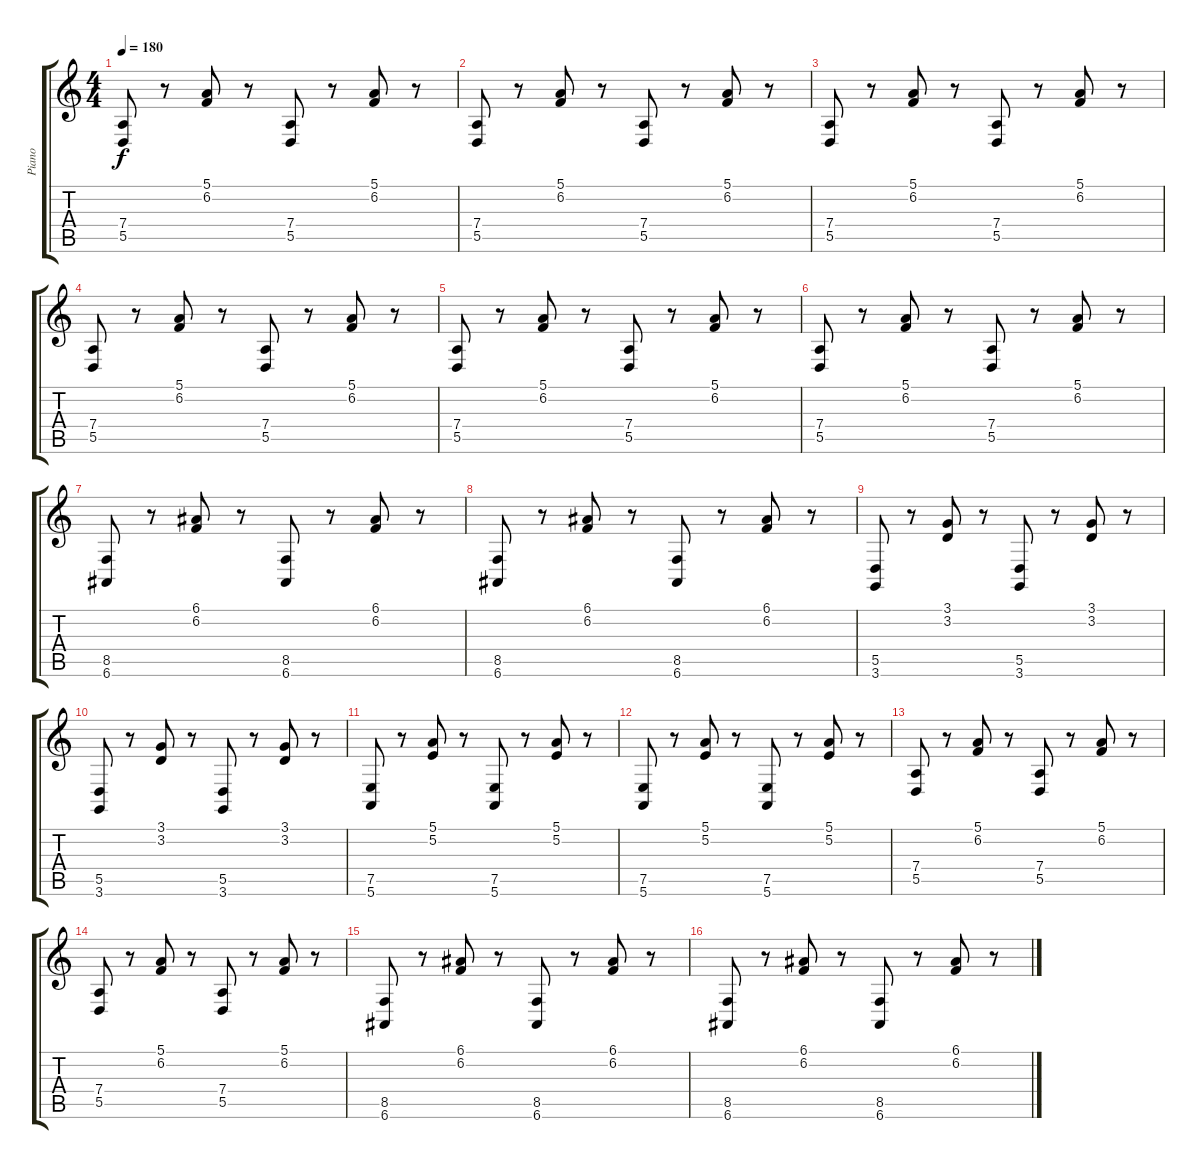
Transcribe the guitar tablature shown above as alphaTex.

\track ("Piano" "Piano") {instrument acousticgrandpiano}
\staff {score tabs}
\tuning (E4 B3 G3 D3 A2 E2) {hide}
\ts (4 4)
\tempo 180
\clef g2
\ks c
(7.4 5.5).8{dy f} r.8 (5.1 6.2).8 r.8 (7.4 5.5).8 r.8 (5.1 6.2).8 r.8 |
(7.4 5.5).8 r.8 (5.1 6.2).8 r.8 (7.4 5.5).8 r.8 (5.1 6.2).8 r.8 |
(7.4 5.5).8 r.8 (5.1 6.2).8 r.8 (7.4 5.5).8 r.8 (5.1 6.2).8 r.8 |
(7.4 5.5).8 r.8 (5.1 6.2).8 r.8 (7.4 5.5).8 r.8 (5.1 6.2).8 r.8 |
(7.4 5.5).8 r.8 (5.1 6.2).8 r.8 (7.4 5.5).8 r.8 (5.1 6.2).8 r.8 |
(7.4 5.5).8 r.8 (5.1 6.2).8 r.8 (7.4 5.5).8 r.8 (5.1 6.2).8 r.8 |
(8.5 6.6).8 r.8 (6.1 6.2).8 r.8 (8.5 6.6).8 r.8 (6.1 6.2).8 r.8 |
(8.5 6.6).8 r.8 (6.1 6.2).8 r.8 (8.5 6.6).8 r.8 (6.1 6.2).8 r.8 |
(5.5 3.6).8 r.8 (3.1 3.2).8 r.8 (5.5 3.6).8 r.8 (3.1 3.2).8 r.8 |
(5.5 3.6).8 r.8 (3.1 3.2).8 r.8 (5.5 3.6).8 r.8 (3.1 3.2).8 r.8 |
(7.5 5.6).8 r.8 (5.1 5.2).8 r.8 (7.5 5.6).8 r.8 (5.1 5.2).8 r.8 |
(7.5 5.6).8 r.8 (5.1 5.2).8 r.8 (7.5 5.6).8 r.8 (5.1 5.2).8 r.8 |
(7.4 5.5).8 r.8 (5.1 6.2).8 r.8 (7.4 5.5).8 r.8 (5.1 6.2).8 r.8 |
(7.4 5.5).8 r.8 (5.1 6.2).8 r.8 (7.4 5.5).8 r.8 (5.1 6.2).8 r.8 |
(8.5 6.6).8 r.8 (6.1 6.2).8 r.8 (8.5 6.6).8 r.8 (6.1 6.2).8 r.8 |
(8.5 6.6).8 r.8 (6.1 6.2).8 r.8 (8.5 6.6).8 r.8 (6.1 6.2).8 r.8
